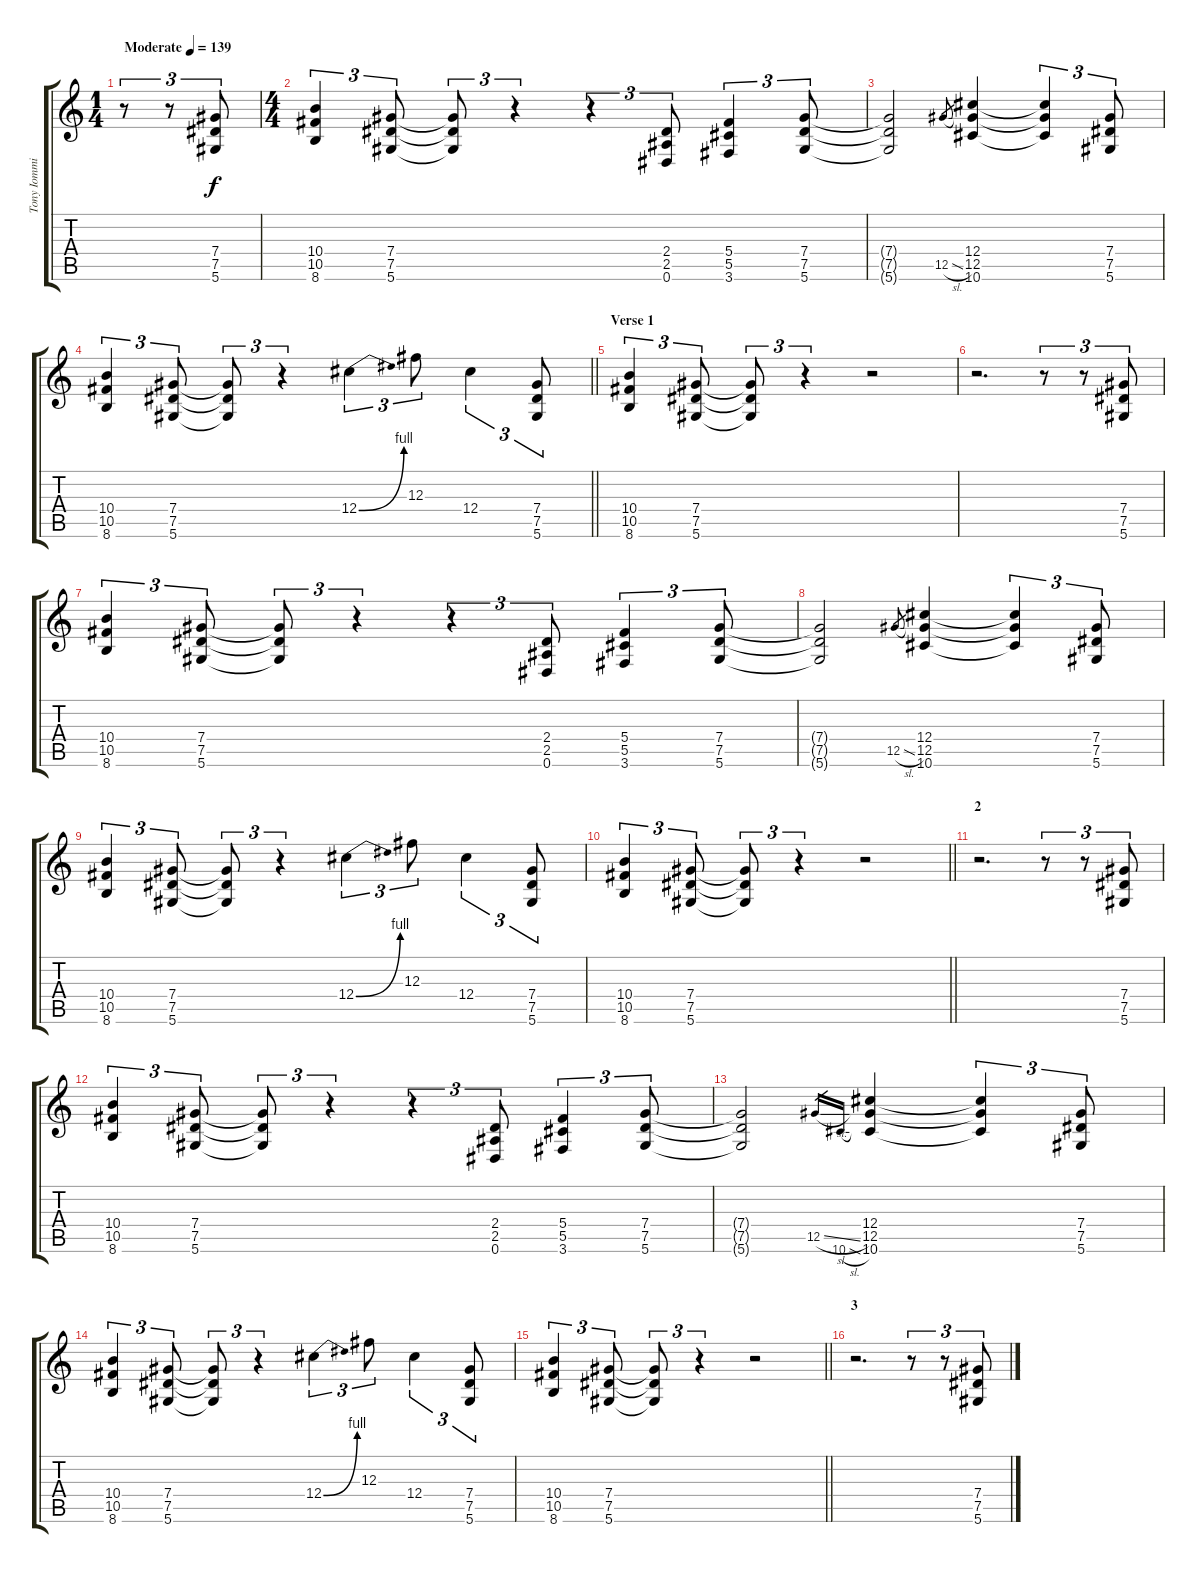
\track ("Tony Iommi" "Tony Iommi") {instrument overdrivenguitar}
\staff {score tabs}
\tuning (Eb4 Bb3 Gb3 Db3 Ab2 Eb2) {hide}
\ts (1 4)
\tempo (139 "Moderate")
\clef g2
\ks c
r.8{tu (3 2) dy f instrument overdrivenguitar} r.8{tu (3 2)} (7.4 7.5 5.6).8{tu (3 2)} |
\ts (4 4)
(10.4 10.5 8.6).4{tu (3 2)} (7.4 7.5 5.6).8{tu (3 2)} (7.4{t} 7.5{t} 5.6{t}).8{tu (3 2)} r.4{tu (3 2)} r.4{tu (3 2)} (2.4 2.5 0.6).8{tu (3 2)} (5.4 5.5 3.6).4{tu (3 2)} (7.4 7.5 5.6).8{tu (3 2)} |
(7.4{t} 7.5{t} 5.6{t}).2 12.5{sl}.8{gr} (12.4 12.5 10.6).4 (12.4{t} 12.5{t} 10.6{t}).4{tu (3 2)} (7.4 7.5 5.6).8{tu (3 2)} |
\barLineRight lightlight
(10.4 10.5 8.6).4{tu (3 2)} (7.4 7.5 5.6).8{tu (3 2)} (7.4{t} 7.5{t} 5.6{t}).8{tu (3 2)} r.4{tu (3 2)} 12.4{be (bend 0 0 60 4)}.4{tu (3 2)} 12.3.8{tu (3 2)} 12.4.4{tu (3 2)} (7.4 7.5 5.6).8{tu (3 2)} |
\section ("" "Verse 1")
(10.4 10.5 8.6).4{tu (3 2)} (7.4 7.5 5.6).8{tu (3 2)} (7.4{t} 7.5{t} 5.6{t}).8{tu (3 2)} r.4{tu (3 2)} r.2 |
r.2{d} r.8{tu (3 2)} r.8{tu (3 2)} (7.4 7.5 5.6).8{tu (3 2)} |
(10.4 10.5 8.6).4{tu (3 2)} (7.4 7.5 5.6).8{tu (3 2)} (7.4{t} 7.5{t} 5.6{t}).8{tu (3 2)} r.4{tu (3 2)} r.4{tu (3 2)} (2.4 2.5 0.6).8{tu (3 2)} (5.4 5.5 3.6).4{tu (3 2)} (7.4 7.5 5.6).8{tu (3 2)} |
(7.4{t} 7.5{t} 5.6{t}).2 12.5{sl}.8{gr} (12.4 12.5 10.6).4 (12.4{t} 12.5{t} 10.6{t}).4{tu (3 2)} (7.4 7.5 5.6).8{tu (3 2)} |
(10.4 10.5 8.6).4{tu (3 2)} (7.4 7.5 5.6).8{tu (3 2)} (7.4{t} 7.5{t} 5.6{t}).8{tu (3 2)} r.4{tu (3 2)} 12.4{be (bend 0 0 60 4)}.4{tu (3 2)} 12.3.8{tu (3 2)} 12.4.4{tu (3 2)} (7.4 7.5 5.6).8{tu (3 2)} |
\barLineRight lightlight
(10.4 10.5 8.6).4{tu (3 2)} (7.4 7.5 5.6).8{tu (3 2)} (7.4{t} 7.5{t} 5.6{t}).8{tu (3 2)} r.4{tu (3 2)} r.2 |
\section ("" "2")
r.2{d} r.8{tu (3 2)} r.8{tu (3 2)} (7.4 7.5 5.6).8{tu (3 2)} |
(10.4 10.5 8.6).4{tu (3 2)} (7.4 7.5 5.6).8{tu (3 2)} (7.4{t} 7.5{t} 5.6{t}).8{tu (3 2)} r.4{tu (3 2)} r.4{tu (3 2)} (2.4 2.5 0.6).8{tu (3 2)} (5.4 5.5 3.6).4{tu (3 2)} (7.4 7.5 5.6).8{tu (3 2)} |
(7.4{t} 7.5{t} 5.6{t}).2 12.5{sl}.16{gr} 10.6{sl}.16{gr} (12.4 12.5 10.6).4 (12.4{t} 12.5{t} 10.6{t}).4{tu (3 2)} (7.4 7.5 5.6).8{tu (3 2)} |
(10.4 10.5 8.6).4{tu (3 2)} (7.4 7.5 5.6).8{tu (3 2)} (7.4{t} 7.5{t} 5.6{t}).8{tu (3 2)} r.4{tu (3 2)} 12.4{be (bend 0 0 60 4)}.4{tu (3 2)} 12.3.8{tu (3 2)} 12.4.4{tu (3 2)} (7.4 7.5 5.6).8{tu (3 2)} |
\barLineRight lightlight
(10.4 10.5 8.6).4{tu (3 2)} (7.4 7.5 5.6).8{tu (3 2)} (7.4{t} 7.5{t} 5.6{t}).8{tu (3 2)} r.4{tu (3 2)} r.2 |
\section ("" "3")
r.2{d} r.8{tu (3 2)} r.8{tu (3 2)} (7.4 7.5 5.6).8{tu (3 2)}
